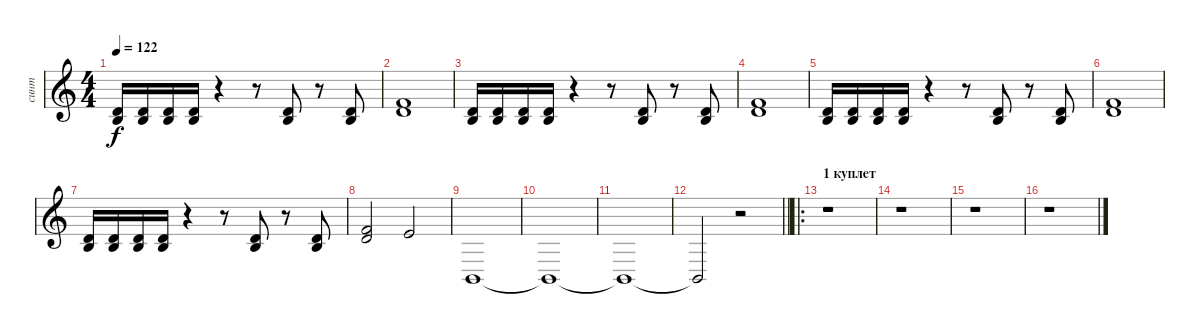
\track ("синт" "синт") {instrument choiraahs}
\staff {score}
\tuning (E4 B3 G3 D3 A2 E2) {hide}
\ts (4 4)
\tempo 122
\clef g2
\ks c
(0.2 7.3).16{dy f} (0.2 7.3).16 (0.2 7.3).16 (0.2 7.3).16 r.4 r.8 (0.2 7.3).8 r.8 (0.2 7.3).8 |
(1.1 3.2).1 |
(0.2 7.3).16 (0.2 7.3).16 (0.2 7.3).16 (0.2 7.3).16 r.4 r.8 (0.2 7.3).8 r.8 (0.2 7.3).8 |
(1.1 3.2).1 |
(0.2 7.3).16 (0.2 7.3).16 (0.2 7.3).16 (0.2 7.3).16 r.4 r.8 (0.2 7.3).8 r.8 (0.2 7.3).8 |
(1.1 3.2).1 |
(0.2 7.3).16 (0.2 7.3).16 (0.2 7.3).16 (0.2 7.3).16 r.4 r.8 (0.2 7.3).8 r.8 (0.2 7.3).8 |
(1.1 3.2).2 0.1.2 |
2.5.1{volume 7 instrument rockorgan} |
2.5{t}.1{volume 12} |
2.5{t}.1 |
\barLineRight lightlight
2.5{t}.2 r.2 |
\ro
\section ("" "1 куплет")
r.1 |
r.1 |
r.1 |
r.1
